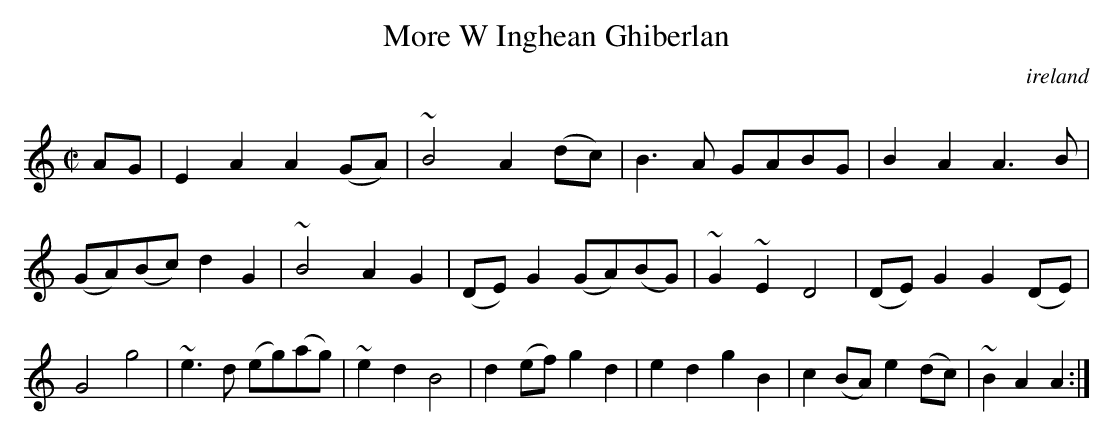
X:1
T: More W Inghean Ghiberlan
O:ireland
Q:40
M:C|
L:1/4
K:Am
A/2G/2|EAA(G/2A/2)|~B2A(d/2c/2)|B3/2A/2 G/2A/2B/2G/2|\
BAA3/2B/2|(G/2A/2)(B/2c/2)dG|~B2AG|(D/2E/2)G(G/2A/2)(B/2G/2)|\
~G~ED2|(D/2E/2)GG(D/2E/2)|G2g2|~e3/2d/2 (e/2g/2)(a/2g/2)|\
~edB2|d(e/2f/2)gd|edgB|c(B/2A/2)e(d/2c/2)|~BAA:|]
